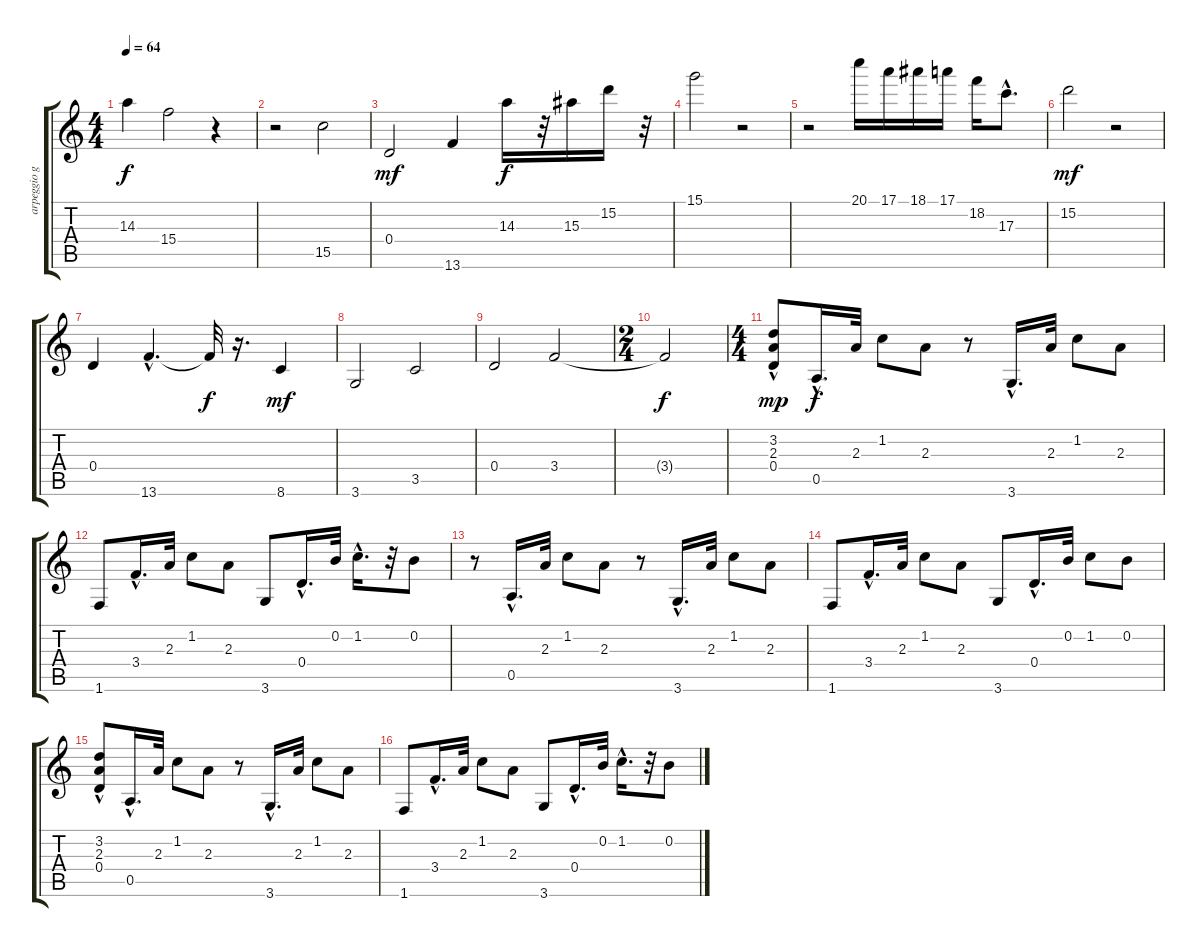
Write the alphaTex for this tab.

\track ("arpeggio guitar echo" "arpeggio g") {instrument distortionguitar}
\staff {score tabs}
\tuning (E4 B3 G3 D3 A2 E2) {hide}
\ts (4 4)
\tempo 64
\clef g2
\ks c
14.3.4{dy f} 15.4.2 r.4 |
r.2 15.5.2{volume 11} |
0.4.2{dy mf volume 10} 13.6.4 14.3.16{dy f volume 13} r.32 15.3.16 15.2.16 r.32 |
15.1.2 r.2 |
r.2 20.1.16 17.1.16 18.1.16 17.1.16 18.2.16 17.3{hac}.8{d} |
15.2.2{dy mf} r.2 |
0.4.4 13.6{hac}.4{d} 13.6{t}.32{dy f} r.16{d} 8.6.4{dy mf} |
3.6.2 3.5.2 |
0.4.2 3.4.2 |
\ts (2 4)
3.4{t}.2{dy f} |
\ts (4 4)
(3.2{hac} 2.3{hac} 0.4{hac}).8{dy mp} 0.5{hac}.16{d dy f} 2.3.32 1.2.8 2.3.8 r.8 3.6{hac}.16{d} 2.3.32 1.2.8 2.3.8 |
1.6.8 3.4{hac}.16{d} 2.3.32 1.2.8 2.3.8 3.6.8 0.4{hac}.16{d} 0.2.32 1.2{hac}.16{d} r.32 0.2.8 |
r.8 0.5{hac}.16{d} 2.3.32 1.2.8 2.3.8 r.8 3.6{hac}.16{d} 2.3.32 1.2.8 2.3.8 |
1.6.8 3.4{hac}.16{d} 2.3.32 1.2.8 2.3.8 3.6.8 0.4{hac}.16{d} 0.2.32 1.2.8 0.2.8 |
(3.2 2.3{hac} 0.4).8 0.5{hac}.16{d} 2.3.32 1.2.8 2.3.8 r.8 3.6{hac}.16{d} 2.3.32 1.2.8 2.3.8 |
1.6.8 3.4{hac}.16{d} 2.3.32 1.2.8 2.3.8 3.6.8 0.4{hac}.16{d} 0.2.32 1.2{hac}.16{d} r.32 0.2.8
